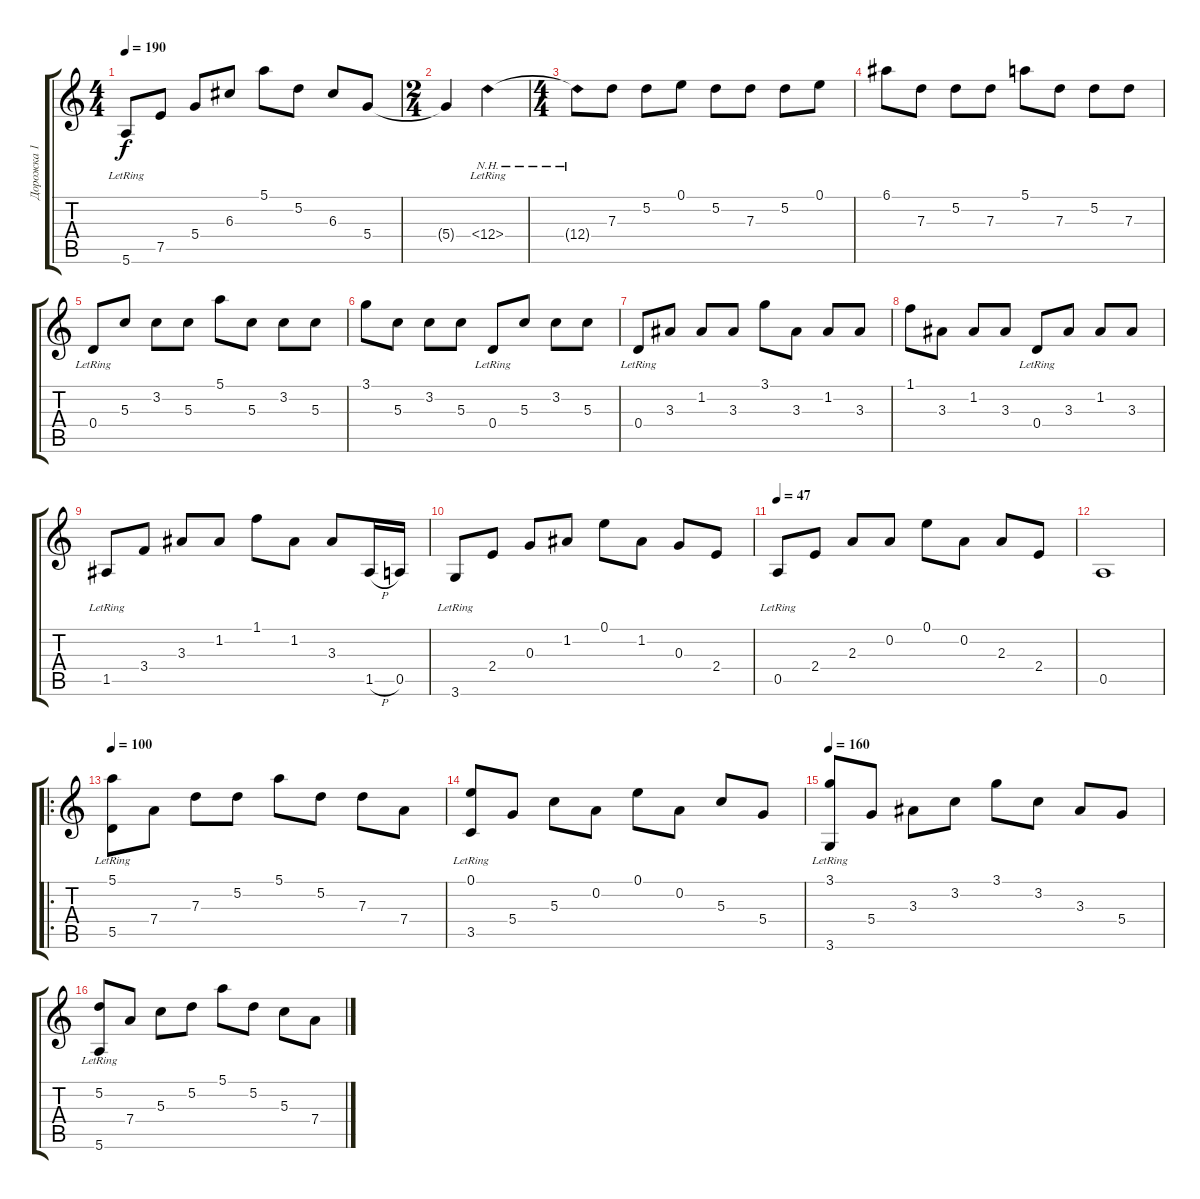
\track ("Дорожка 1" "Дорожка 1") {instrument acousticguitarnylon}
\staff {score tabs}
\tuning (E4 A3 G3 D3 A2 E2) {hide}
\ts (4 4)
\tempo 190
\clef g2
\ks c
5.6{lr}.8{dy f} 7.5.8 5.4.8 6.3.8 5.1.8 5.2.8 6.3.8 5.4.8 |
\ts (2 4)
5.4{t}.4 12.4{nh lr}.4 |
\ts (4 4)
12.4{nh t}.8 7.3.8 5.2.8 0.1.8 5.2.8 7.3.8 5.2.8 0.1.8 |
6.1.8 7.3.8 5.2.8 7.3.8 5.1.8 7.3.8 5.2.8 7.3.8 |
0.4{lr}.8 5.3.8 3.2.8 5.3.8 5.1.8 5.3.8 3.2.8 5.3.8 |
3.1.8 5.3.8 3.2.8 5.3.8 0.4{lr}.8 5.3.8 3.2.8 5.3.8 |
0.4{lr}.8 3.3.8 1.2.8 3.3.8 3.1.8 3.3.8 1.2.8 3.3.8 |
1.1.8 3.3.8 1.2.8 3.3.8 0.4{lr}.8 3.3.8 1.2.8 3.3.8 |
1.5{lr}.8 3.4.8 3.3.8 1.2.8 1.1.8 1.2.8 3.3.8 1.5{h}.16 0.5.16 |
3.6{lr}.8 2.4.8 0.3.8 1.2.8 0.1.8 1.2.8 0.3.8 2.4.8 |
\tempo 47
0.5{lr}.8 2.4.8 2.3.8 0.2.8 0.1.8 0.2.8 2.3.8 2.4.8 |
0.5.1 |
\ro
\tempo 100
(5.1 5.5{lr}).8 7.4.8 7.3.8 5.2.8 5.1.8 5.2.8 7.3.8 7.4.8 |
(0.1 3.5{lr}).8 5.4.8 5.3.8 0.2.8 0.1.8 0.2.8 5.3.8 5.4.8 |
\tempo 160
(3.1 3.6{lr}).8 5.4.8 3.3.8 3.2.8 3.1.8 3.2.8 3.3.8 5.4.8 |
(5.2 5.6{lr}).8 7.4.8 5.3.8 5.2.8 5.1.8 5.2.8 5.3.8 7.4.8
